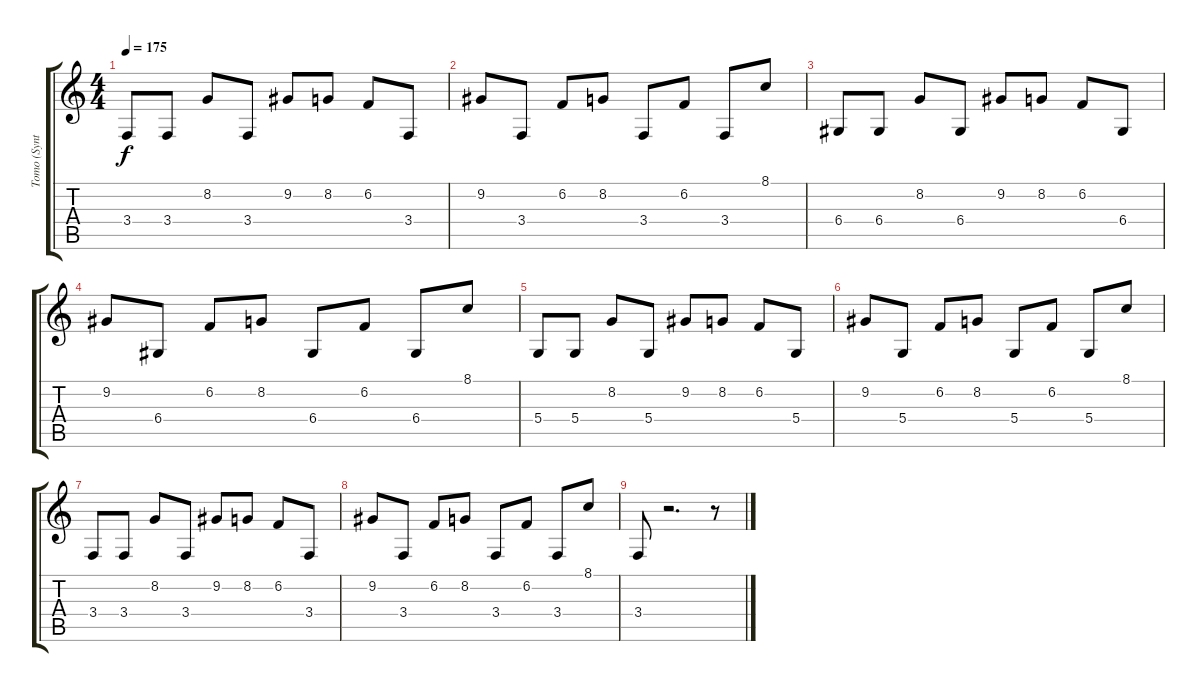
\track ("Tomo (Synth)" "Tomo (Synt") {instrument lead2sawtooth}
\staff {score tabs}
\tuning (E4 B3 G3 D3 A2 E2) {hide}
\ts (4 4)
\tempo 175
\clef g2
\ks c
3.4.8{dy f} 3.4.8 8.2.8 3.4.8 9.2.8 8.2.8 6.2.8 3.4.8 |
9.2.8 3.4.8 6.2.8 8.2.8 3.4.8 6.2.8 3.4.8 8.1.8 |
6.4.8 6.4.8 8.2.8 6.4.8 9.2.8 8.2.8 6.2.8 6.4.8 |
9.2.8 6.4.8 6.2.8 8.2.8 6.4.8 6.2.8 6.4.8 8.1.8 |
5.4.8 5.4.8 8.2.8 5.4.8 9.2.8 8.2.8 6.2.8 5.4.8 |
9.2.8 5.4.8 6.2.8 8.2.8 5.4.8 6.2.8 5.4.8 8.1.8 |
3.4.8 3.4.8 8.2.8 3.4.8 9.2.8 8.2.8 6.2.8 3.4.8 |
9.2.8 3.4.8 6.2.8 8.2.8 3.4.8 6.2.8 3.4.8 8.1.8 |
3.4.8 r.2{d} r.8
